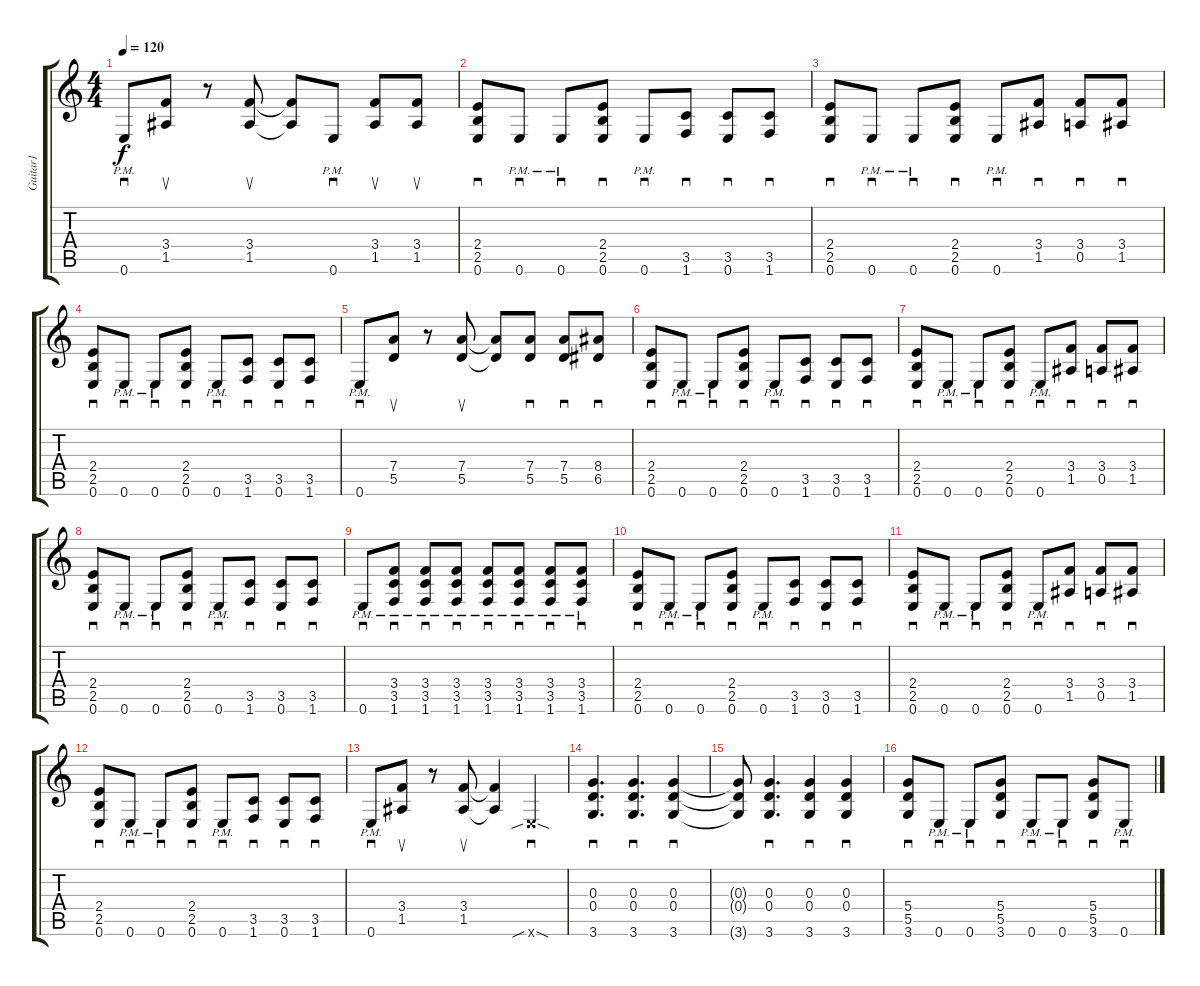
\track ("Guitar1" "Guitar1") {instrument overdrivenguitar}
\staff {score tabs}
\tuning (E4 B3 G3 D3 A2 E2) {hide}
\ts (4 4)
\tempo 120
\clef g2
\ks c
0.6{pm}.8{sd dy f} (3.4 1.5).8{su} r.8 (3.4 1.5).8{su} (3.4{t} 1.5{t}).8 0.6{pm}.8{sd} (3.4 1.5).8{su} (3.4 1.5).8{su} |
(2.4 2.5 0.6).8{sd} 0.6{pm}.8{sd} 0.6{pm}.8{sd} (2.4 2.5 0.6).8{sd} 0.6{pm}.8{sd} (3.5 1.6).8{sd} (3.5 0.6).8{sd} (3.5 1.6).8{sd} |
(2.4 2.5 0.6).8{sd} 0.6{pm}.8{sd} 0.6{pm}.8{sd} (2.4 2.5 0.6).8{sd} 0.6{pm}.8{sd} (3.4 1.5).8{sd} (3.4 0.5).8{sd} (3.4 1.5).8{sd} |
(2.4 2.5 0.6).8{sd} 0.6{pm}.8{sd} 0.6{pm}.8{sd} (2.4 2.5 0.6).8{sd} 0.6{pm}.8{sd} (3.5 1.6).8{sd} (3.5 0.6).8{sd} (3.5 1.6).8{sd} |
0.6{pm}.8{sd} (7.4 5.5).8{su} r.8 (7.4 5.5).8{su} (7.4{t} 5.5{t}).8 (7.4 5.5).8{sd} (7.4 5.5).8{sd} (8.4 6.5).8{sd} |
(2.4 2.5 0.6).8{sd} 0.6{pm}.8{sd} 0.6{pm}.8{sd} (2.4 2.5 0.6).8{sd} 0.6{pm}.8{sd} (3.5 1.6).8{sd} (3.5 0.6).8{sd} (3.5 1.6).8{sd} |
(2.4 2.5 0.6).8{sd} 0.6{pm}.8{sd} 0.6{pm}.8{sd} (2.4 2.5 0.6).8{sd} 0.6{pm}.8{sd} (3.4 1.5).8{sd} (3.4 0.5).8{sd} (3.4 1.5).8{sd} |
(2.4 2.5 0.6).8{sd} 0.6{pm}.8{sd} 0.6{pm}.8{sd} (2.4 2.5 0.6).8{sd} 0.6{pm}.8{sd} (3.5 1.6).8{sd} (3.5 0.6).8{sd} (3.5 1.6).8{sd} |
0.6{pm}.8{sd} (3.4{pm} 3.5{pm} 1.6{pm}).8{sd} (3.4{pm} 3.5{pm} 1.6{pm}).8{sd} (3.4{pm} 3.5{pm} 1.6{pm}).8{sd} (3.4{pm} 3.5{pm} 1.6{pm}).8{sd} (3.4{pm} 3.5{pm} 1.6{pm}).8{sd} (3.4{pm} 3.5{pm} 1.6{pm}).8{sd} (3.4{pm} 3.5{pm} 1.6{pm}).8{sd} |
(2.4 2.5 0.6).8{sd} 0.6{pm}.8{sd} 0.6{pm}.8{sd} (2.4 2.5 0.6).8{sd} 0.6{pm}.8{sd} (3.5 1.6).8{sd} (3.5 0.6).8{sd} (3.5 1.6).8{sd} |
(2.4 2.5 0.6).8{sd} 0.6{pm}.8{sd} 0.6{pm}.8{sd} (2.4 2.5 0.6).8{sd} 0.6{pm}.8{sd} (3.4 1.5).8{sd} (3.4 0.5).8{sd} (3.4 1.5).8{sd} |
(2.4 2.5 0.6).8{sd} 0.6{pm}.8{sd} 0.6{pm}.8{sd} (2.4 2.5 0.6).8{sd} 0.6{pm}.8{sd} (3.5 1.6).8{sd} (3.5 0.6).8{sd} (3.5 1.6).8{sd} |
0.6{pm}.8{sd} (3.4 1.5).8{su} r.8 (3.4 1.5).8{su} (3.4{t} 1.5{t}).4 0.6{sib sod x}.4{sd} |
(0.3 0.4 3.6).4{d sd} (0.3 0.4 3.6).4{d sd} (0.3 0.4 3.6).4{sd} |
(0.3{t} 0.4{t} 3.6{t}).8 (0.3 0.4 3.6).4{d sd} (0.3 0.4 3.6).4{sd} (0.3 0.4 3.6).4{sd} |
(5.4 5.5 3.6).8{sd} 0.6{pm}.8{sd} 0.6{pm}.8{sd} (5.4 5.5 3.6).8{sd} 0.6{pm}.8{sd} 0.6{pm}.8{sd} (5.4 5.5 3.6).8{sd} 0.6{pm}.8{sd}
